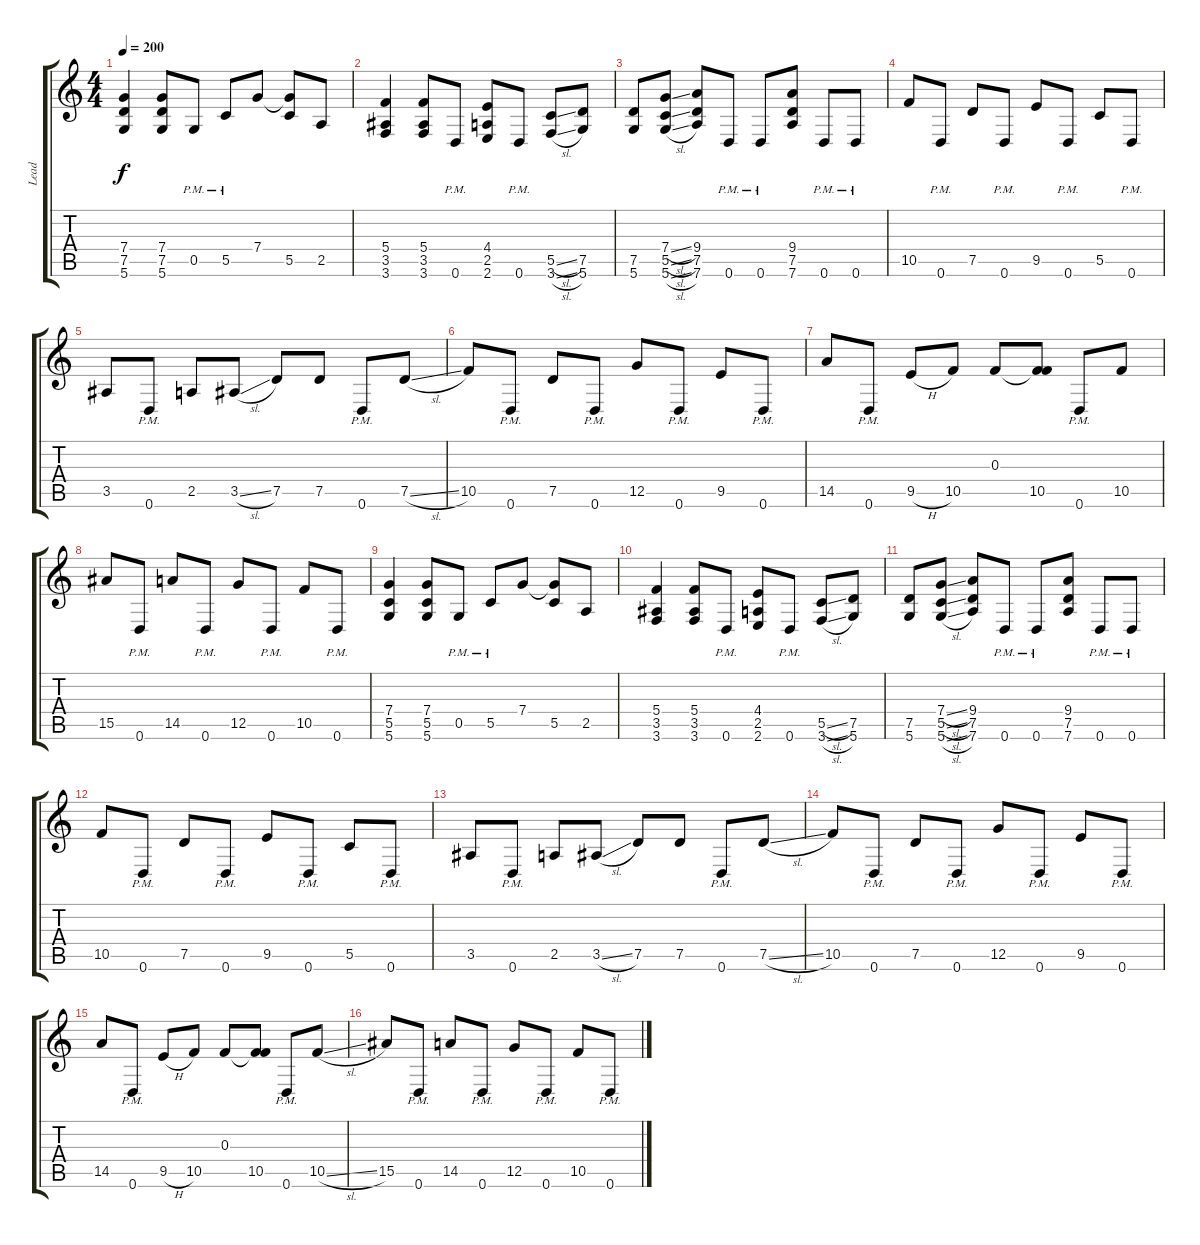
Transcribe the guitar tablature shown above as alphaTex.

\track ("Lead" "Lead") {instrument distortionguitar}
\staff {score tabs}
\tuning (D4 A3 F3 C3 G2 D2) {hide}
\ts (4 4)
\tempo 200
\clef g2
\ks c
(7.4 7.5 5.6).4{dy f instrument distortionguitar} (7.4 7.5 5.6).8 0.5{pm}.8 5.5{pm}.8 7.4.8 (7.4{t} 5.5).8 2.5.8 |
(5.4 3.5 3.6).4 (5.4 3.5 3.6).8 0.6{pm}.8 (4.4 2.5 2.6).8 0.6{pm}.8 (5.5{sl} 3.6{sl}).8 (7.5 5.6).8 |
(7.5 5.6).8 (7.4{sl} 5.5{sl} 5.6{sl}).8 (9.4 7.5 7.6).8 0.6{pm}.8 0.6{pm}.8 (9.4 7.5 7.6).8 0.6{pm}.8 0.6{pm}.8 |
10.5.8 0.6{pm}.8 7.5.8 0.6{pm}.8 9.5.8 0.6{pm}.8 5.5.8 0.6{pm}.8 |
3.5.8 0.6{pm}.8 2.5.8 3.5{sl}.8 7.5.8 7.5.8 0.6{pm}.8 7.5{sl}.8 |
10.5.8 0.6{pm}.8 7.5.8 0.6{pm}.8 12.5.8 0.6{pm}.8 9.5.8 0.6{pm}.8 |
14.5.8 0.6{pm}.8 9.5{h}.8 10.5.8 0.3.8 (0.3{t} 10.5).8 0.6{pm}.8 10.5.8 |
15.5.8 0.6{pm}.8 14.5.8 0.6{pm}.8 12.5.8 0.6{pm}.8 10.5.8 0.6{pm}.8 |
(7.4 5.5 5.6).4 (7.4 5.5 5.6).8 0.5{pm}.8 5.5{pm}.8 7.4.8 (7.4{t} 5.5).8 2.5.8 |
(5.4 3.5 3.6).4 (5.4 3.5 3.6).8 0.6{pm}.8 (4.4 2.5 2.6).8 0.6{pm}.8 (5.5{sl} 3.6{sl}).8 (7.5 5.6).8 |
(7.5 5.6).8 (7.4{sl} 5.5{sl} 5.6{sl}).8 (9.4 7.5 7.6).8 0.6{pm}.8 0.6{pm}.8 (9.4 7.5 7.6).8 0.6{pm}.8 0.6{pm}.8 |
10.5.8 0.6{pm}.8 7.5.8 0.6{pm}.8 9.5.8 0.6{pm}.8 5.5.8 0.6{pm}.8 |
3.5.8 0.6{pm}.8 2.5.8 3.5{sl}.8 7.5.8 7.5.8 0.6{pm}.8 7.5{sl}.8 |
10.5.8 0.6{pm}.8 7.5.8 0.6{pm}.8 12.5.8 0.6{pm}.8 9.5.8 0.6{pm}.8 |
14.5.8 0.6{pm}.8 9.5{h}.8 10.5.8 0.3.8 (0.3{t} 10.5).8 0.6{pm}.8 10.5{sl}.8 |
15.5.8 0.6{pm}.8 14.5.8 0.6{pm}.8 12.5.8 0.6{pm}.8 10.5.8 0.6{pm}.8
